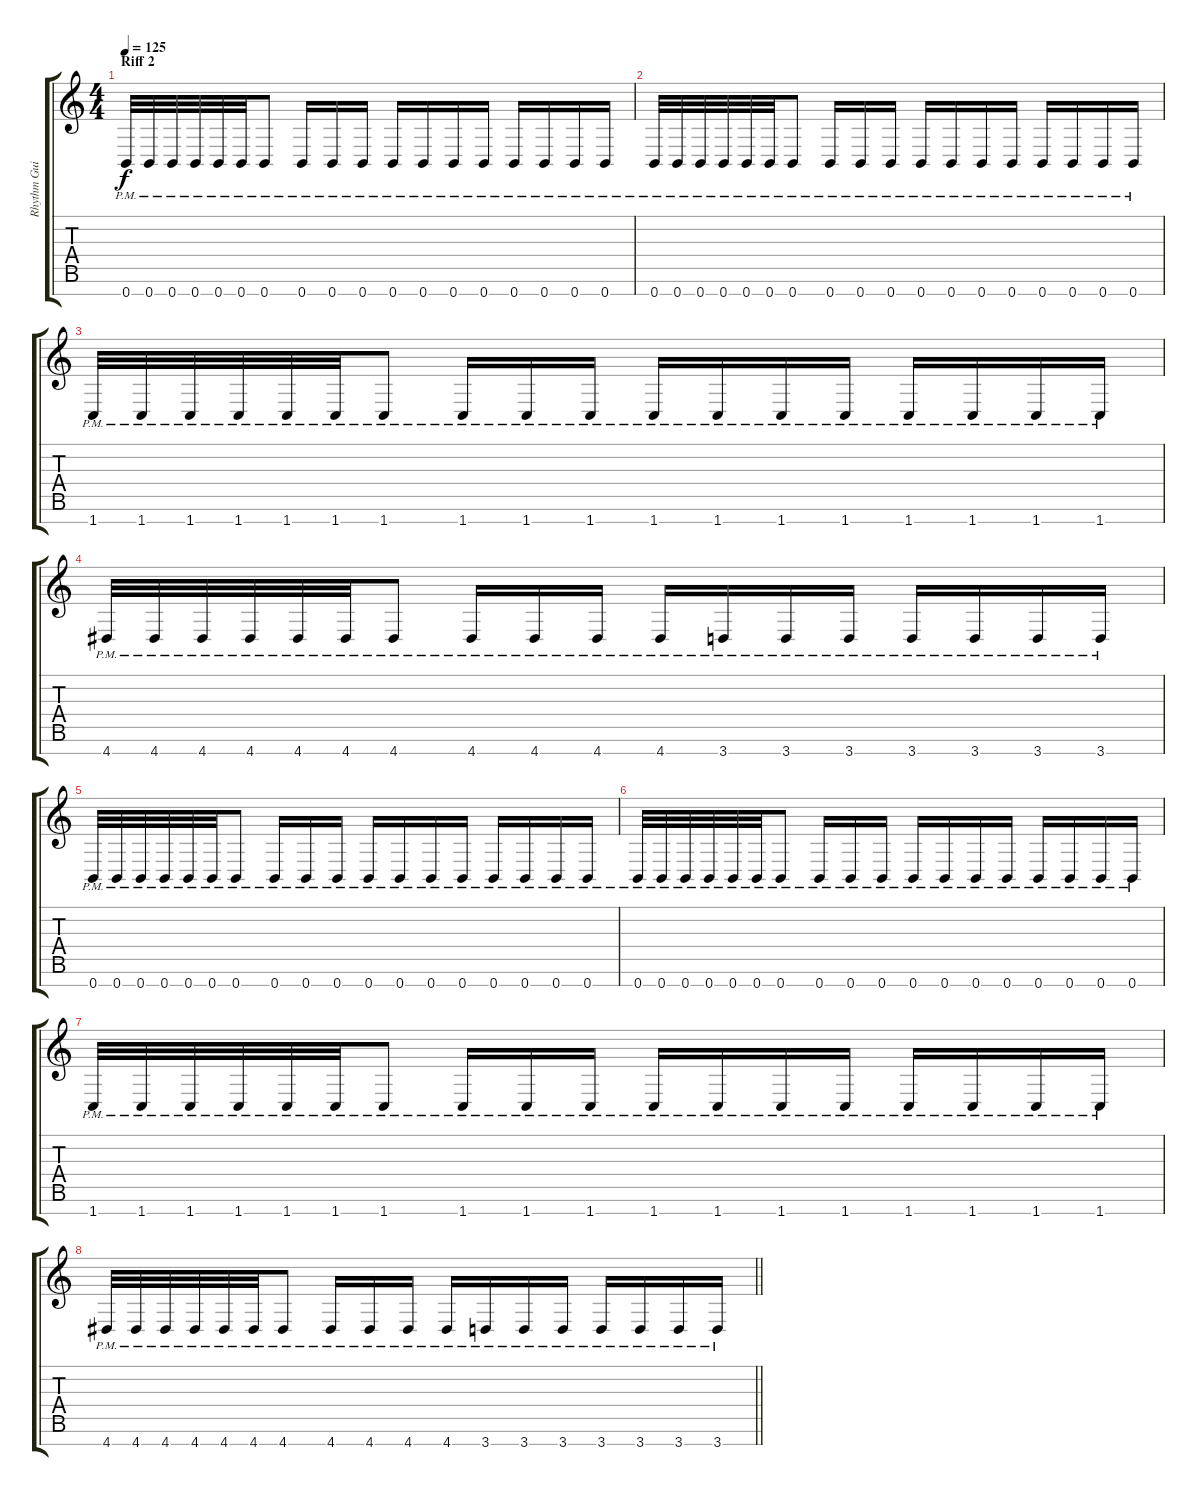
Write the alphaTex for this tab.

\track ("Rhythm Guitar 1" "Rhythm Gui") {instrument distortionguitar}
\staff {score tabs}
\tuning (E4 B3 G3 D3 A2 E2 B1) {hide}
\ts (4 4)
\section ("" "Riff 2")
\tempo 125
\clef g2
\ks c
0.7{pm}.32{dy f} 0.7{pm}.32 0.7{pm}.32 0.7{pm}.32 0.7{pm}.32 0.7{pm}.32 0.7{pm}.8 0.7{pm}.16 0.7{pm}.16 0.7{pm}.16 0.7{pm}.16 0.7{pm}.16 0.7{pm}.16 0.7{pm}.16 0.7{pm}.16 0.7{pm}.16 0.7{pm}.16 0.7{pm}.16 |
0.7{pm}.32 0.7{pm}.32 0.7{pm}.32 0.7{pm}.32 0.7{pm}.32 0.7{pm}.32 0.7{pm}.8 0.7{pm}.16 0.7{pm}.16 0.7{pm}.16 0.7{pm}.16 0.7{pm}.16 0.7{pm}.16 0.7{pm}.16 0.7{pm}.16 0.7{pm}.16 0.7{pm}.16 0.7{pm}.16 |
1.7{pm}.32 1.7{pm}.32 1.7{pm}.32 1.7{pm}.32 1.7{pm}.32 1.7{pm}.32 1.7{pm}.8 1.7{pm}.16 1.7{pm}.16 1.7{pm}.16 1.7{pm}.16 1.7{pm}.16 1.7{pm}.16 1.7{pm}.16 1.7{pm}.16 1.7{pm}.16 1.7{pm}.16 1.7{pm}.16 |
4.7{pm}.32 4.7{pm}.32 4.7{pm}.32 4.7{pm}.32 4.7{pm}.32 4.7{pm}.32 4.7{pm}.8 4.7{pm}.16 4.7{pm}.16 4.7{pm}.16 4.7{pm}.16 3.7{pm}.16 3.7{pm}.16 3.7{pm}.16 3.7{pm}.16 3.7{pm}.16 3.7{pm}.16 3.7{pm}.16 |
0.7{pm}.32 0.7{pm}.32 0.7{pm}.32 0.7{pm}.32 0.7{pm}.32 0.7{pm}.32 0.7{pm}.8 0.7{pm}.16 0.7{pm}.16 0.7{pm}.16 0.7{pm}.16 0.7{pm}.16 0.7{pm}.16 0.7{pm}.16 0.7{pm}.16 0.7{pm}.16 0.7{pm}.16 0.7{pm}.16 |
0.7{pm}.32 0.7{pm}.32 0.7{pm}.32 0.7{pm}.32 0.7{pm}.32 0.7{pm}.32 0.7{pm}.8 0.7{pm}.16 0.7{pm}.16 0.7{pm}.16 0.7{pm}.16 0.7{pm}.16 0.7{pm}.16 0.7{pm}.16 0.7{pm}.16 0.7{pm}.16 0.7{pm}.16 0.7{pm}.16 |
1.7{pm}.32 1.7{pm}.32 1.7{pm}.32 1.7{pm}.32 1.7{pm}.32 1.7{pm}.32 1.7{pm}.8 1.7{pm}.16 1.7{pm}.16 1.7{pm}.16 1.7{pm}.16 1.7{pm}.16 1.7{pm}.16 1.7{pm}.16 1.7{pm}.16 1.7{pm}.16 1.7{pm}.16 1.7{pm}.16 |
\barLineRight lightlight
4.7{pm}.32 4.7{pm}.32 4.7{pm}.32 4.7{pm}.32 4.7{pm}.32 4.7{pm}.32 4.7{pm}.8 4.7{pm}.16 4.7{pm}.16 4.7{pm}.16 4.7{pm}.16 3.7{pm}.16 3.7{pm}.16 3.7{pm}.16 3.7{pm}.16 3.7{pm}.16 3.7{pm}.16 3.7{pm}.16
